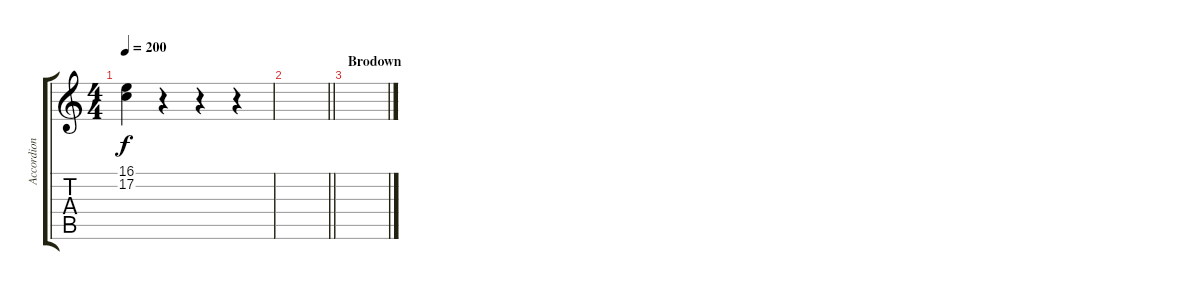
\track ("Accordion" "Accordion") {instrument accordion}
\staff {score tabs}
\tuning (C4 G3 Eb3 Bb2 F2 C2) {hide}
\ts (4 4)
\tempo 200
\clef g2
\ks c
(16.1 17.2).4{dy f} r.4 r.4 r.4 |
\barLineRight lightlight
|
\section ("" "Brodown")
